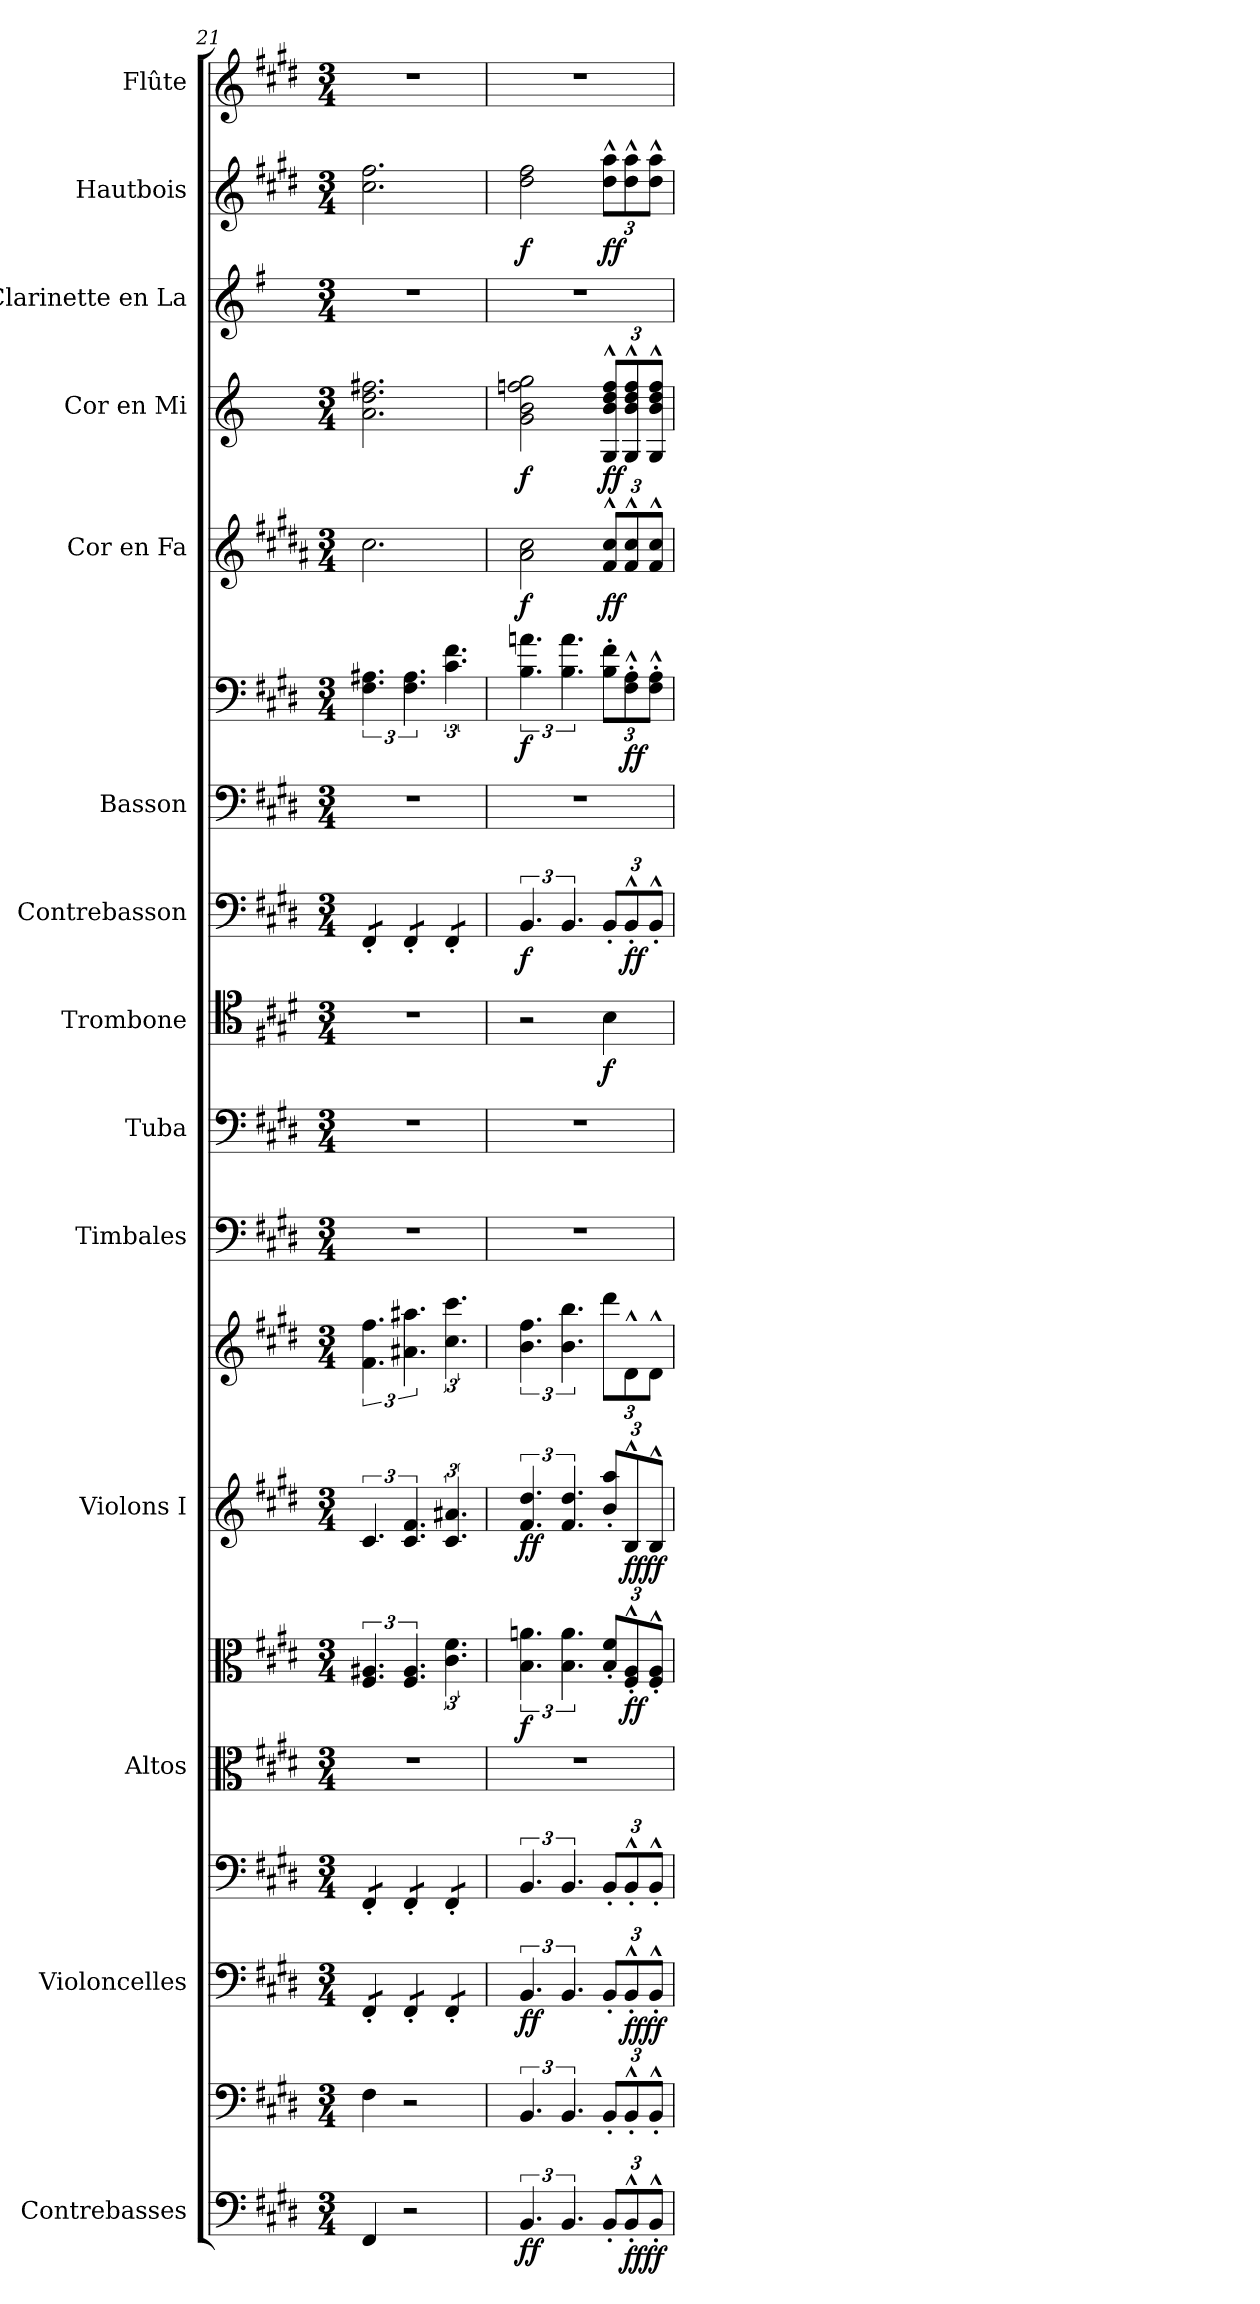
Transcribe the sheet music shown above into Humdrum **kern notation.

**kern	**kern	**dynam	**kern	**kern	**dynam	**kern	**kern	**dynam	**kern	**kern	**dynam	**kern	**kern	**kern	**dynam	**kern	**dynam	**kern	**kern	**dynam	**kern	**dynam	**kern	**dynam	**kern	**kern	**dynam	**kern
*part14	*part14	*part14	*part13	*part13	*part13	*part12	*part12	*part12	*part11	*part11	*part11	*part10	*part9	*part8	*part8	*part7	*part7	*part6	*part6	*part6	*part5	*part5	*part4	*part4	*part3	*part2	*part2	*part1
*staff19	*staff18	*staff18/19	*staff17	*staff16	*staff16/17	*staff15	*staff14	*staff14/15	*staff13	*staff12	*staff12/13	*staff11	*staff10	*staff9	*staff9	*staff8	*staff8	*staff7	*staff6	*staff6/7	*staff5	*staff5	*staff4	*staff4	*staff3	*staff2	*staff2	*staff1
*I"Contrebasses	*	*	*I"Violoncelles	*	*	*I"Altos	*	*	*I"Violons I	*	*	*I"Timbales	*I"Tuba	*I"Trombone	*	*I"Contrebasson	*	*I"Basson	*	*	*I"Cor en Fa	*	*I"Cor en Mi	*	*I"Clarinette en La	*I"Hautbois	*	*I"Flûte
*I'Cbs.	*	*	*I'Vlcs	*	*	*I'Alt.	*	*	*I'Vlns. I	*	*	*I'Timb.	*I'Tba.	*I'Tbn.	*	*I'Cbsn.	*	*I'Bsn.	*	*	*I'Cor Fa	*	*I'Cor Mi	*	*I'Clar. La	*I'Htbs.	*	*I'Fl.
*clefF4	*clefF4	*	*clefF4	*clefF4	*	*clefC3	*clefC3	*	*clefG2	*clefG2	*	*clefF4	*clefF4	*clefC4	*	*clefF4	*	*clefF4	*clefF4	*	*clefG2	*	*clefG2	*	*clefG2	*clefG2	*	*clefG2
*ITrd7c12	*ITrd7c12	*	*	*	*	*	*	*	*	*	*	*	*	*	*	*ITrd7c12	*	*	*	*	*ITrd4c7	*	*ITrd5c8	*	*ITrd2c3	*	*	*
*k[f#c#g#d#]	*k[f#c#g#d#]	*	*k[f#c#g#d#]	*k[f#c#g#d#]	*	*k[f#c#g#d#]	*k[f#c#g#d#]	*	*k[f#c#g#d#]	*k[f#c#g#d#]	*	*k[f#c#g#d#]	*k[f#c#g#d#]	*k[f#c#g#d#]	*	*k[f#c#g#d#]	*	*k[f#c#g#d#]	*k[f#c#g#d#]	*	*k[f#c#g#d#]	*	*k[f#c#g#d#]	*	*k[f#c#g#d#]	*k[f#c#g#d#]	*	*k[f#c#g#d#]
*M3/4	*M3/4	*	*M3/4	*M3/4	*	*M3/4	*M3/4	*	*M3/4	*M3/4	*	*M3/4	*M3/4	*M3/4	*	*M3/4	*	*M3/4	*M3/4	*	*M3/4	*	*M3/4	*	*M3/4	*M3/4	*	*M3/4
=21	=21	=21	=21	=21	=21	=21	=21	=21	=21	=21	=21	=21	=21	=21	=21	=21	=21	=21	=21	=21	=21	=21	=21	=21	=21	=21	=21	=21
*	*	*	*tremolo	*	*	*	*	*	*	*	*	*	*	*	*	*	*	*	*	*	*	*	*	*	*	*	*	*
*	*	*	*	*tremolo	*	*	*	*	*	*	*	*	*	*	*	*	*	*	*	*	*	*	*	*	*	*	*	*
*	*	*	*	*	*	*	*	*	*	*	*	*	*	*	*	*tremolo	*	*	*	*	*	*	*	*	*	*	*	*
4FFF#/	4FF#\	.	12FF#'/L	12FF#'/L	.	2.r	6.F#/ 6.A#X/	.	6.c#/	6.f#\ 6.ff#\	.	2.r	2.r	2.r	.	12FFF#'/L	.	2.r	6.F#\ 6.A#X\	.	2.f#\	.	2.c#\ 2.f#\ 2.a#X\	.	2.r	2.cc#\ 2.ff#\	.	2.r
.	.	.	12FF#'/	12FF#'/	.	.	.	.	.	.	.	.	.	.	.	12FFF#'/	.	.	.	.	.	.	.	.	.	.	.	.
.	.	.	12FF#'/J	12FF#'/J	.	.	.	.	.	.	.	.	.	.	.	12FFF#'/J	.	.	.	.	.	.	.	.	.	.	.	.
2r	2r	.	12FF#'/L	12FF#'/L	.	.	6.F#/ 6.A#/	.	6.c#/ 6.f#/	6.a#X\ 6.aa#X\	.	.	.	.	.	12FFF#'/L	.	.	6.F#\ 6.A#\	.	.	.	.	.	.	.	.	.
.	.	.	12FF#'/	12FF#'/	.	.	.	.	.	.	.	.	.	.	.	12FFF#'/	.	.	.	.	.	.	.	.	.	.	.	.
.	.	.	12FF#'/J	12FF#'/J	.	.	.	.	.	.	.	.	.	.	.	12FFF#'/J	.	.	.	.	.	.	.	.	.	.	.	.
.	.	.	12FF#'/L	12FF#'/L	.	.	6.c#\ 6.f#\	.	6.c#/ 6.a#X/	6.cc#\ 6.ccc#\	.	.	.	.	.	12FFF#'/L	.	.	6.c#\ 6.f#\	.	.	.	.	.	.	.	.	.
.	.	.	12FF#'/	12FF#'/	.	.	.	.	.	.	.	.	.	.	.	12FFF#'/	.	.	.	.	.	.	.	.	.	.	.	.
.	.	.	12FF#'/J	12FF#'/J	.	.	.	.	.	.	.	.	.	.	.	12FFF#'/J	.	.	.	.	.	.	.	.	.	.	.	.
*	*	*	*	*	*	*	*	*	*	*	*	*	*	*	*	*Xtremolo	*	*	*	*	*	*	*	*	*	*	*	*
*	*	*	*	*Xtremolo	*	*	*	*	*	*	*	*	*	*	*	*	*	*	*	*	*	*	*	*	*	*	*	*
*	*	*	*Xtremolo	*	*	*	*	*	*	*	*	*	*	*	*	*	*	*	*	*	*	*	*	*	*	*	*	*
=22	=22	=22	=22	=22	=22	=22	=22	=22	=22	=22	=22	=22	=22	=22	=22	=22	=22	=22	=22	=22	=22	=22	=22	=22	=22	=22	=22	=22
!	!	!LO:DY:b=2	!	!	!	!	!	!	!	!	!	!	!	!	!	!	!	!	!	!	!	!	!	!	!	!	!	!
!	!	!LO:DY:n=1:b	!	!	!LO:DY:b=2	!	!	!	!	!	!	!	!	!	!	!	!	!	!	!	!	!	!	!	!	!	!	!
!	!	!	!	!	!LO:DY:n=1:b	!	!	!LO:DY:b	!	!	!LO:DY:b=2	!	!	!	!	!	!	!	!	!	!	!	!	!	!	!	!	!
!	!	!	!	!	!	!	!	!	!	!	!LO:DY:n=1:b	!	!	!	!	!	!LO:DY:b	!	!	!LO:DY:b	!	!LO:DY:b	!	!LO:DY:b	!	!	!LO:DY:b	!
6.BBB/	6.BBB/	f f	6.BB/	6.BB/	f f	2.r	6.B\ 6.an\	f	6.f#/ 6.dd#/	6.b\ 6.ff#\	f f	2.r	2.r	2r	.	6.BBB/	f	2.r	6.B\ 6.an\	f	2d#\ 2f#\	f	2B\ 2d#\ 2an\ 2b\	f	2.r	2dd#\ 2ff#\	f	2.r
6.BBB/	6.BBB/	.	6.BB/	6.BB/	.	.	6.B\ 6.a\	.	6.f#/ 6.dd#/	6.b\ 6.bb\	.	.	.	.	.	6.BBB/	.	.	6.B\ 6.a\	.	.	.	.	.	.	.	.	.
*Xbrackettup	*Xbrackettup	*	*Xbrackettup	*Xbrackettup	*	*	*Xbrackettup	*	*Xbrackettup	*Xbrackettup	*	*	*	*	*	*Xbrackettup	*	*	*Xbrackettup	*	*Xbrackettup	*	*Xbrackettup	*	*	*Xbrackettup	*	*
!	!	!	!	!	!	!	!	!	!	!	!	!	!	!	!LO:DY:b	!	!	!	!	!	!	!LO:DY:b	!	!LO:DY:b	!	!	!LO:DY:b	!
12BBB'/L	12BBB'/L	.	12BB'/L	12BB'/L	.	.	12B/' 12f#/'L	.	12b/' 12aa/'L	12ddd#\L	.	.	.	4B\	f	12BBB'/L	.	.	12B\' 12f#\'L	.	12B/^^ 12f#/^^L	ff	12BB/^^ 12d#/^^ 12f#/^^ 12a/^^L	ff	.	12dd#\^^ 12aa\^^L	ff	.
!	!	!LO:DY:n=2:b=2	!	!	!	!	!	!	!	!	!	!	!	!	!	!	!	!	!	!	!	!	!	!	!	!	!	!
!	!	!LO:DY:n=3:b	!	!	!LO:DY:n=2:b=2	!	!	!	!	!	!	!	!	!	!	!	!	!	!	!	!	!	!	!	!	!	!	!
!	!	!	!	!	!LO:DY:n=3:b	!	!	!LO:DY:b	!	!	!LO:DY:n=2:b=2	!	!	!	!	!	!	!	!	!	!	!	!	!	!	!	!	!
!	!	!	!	!	!	!	!	!	!	!	!LO:DY:n=3:b	!	!	!	!	!	!LO:DY:b	!	!	!LO:DY:b	!	!	!	!	!	!	!	!
12BBB'^^/	12BBB'^^/	ff ff	12BB'^^/	12BB'^^/	ff ff	.	12F#/'^^ 12A/'^^	ff	12B^^/	12d#^^\	ff ff	.	.	.	.	12BBB'^^/	ff	.	12F#\'^^ 12A\'^^	ff	12B/^^ 12f#/^^	.	12BB/^^ 12d#/^^ 12f#/^^ 12a/^^	.	.	12dd#\^^ 12aa\^^	.	.
12BBB'^^/J	12BBB'^^/J	.	12BB'^^/J	12BB'^^/J	.	.	12F#/'^^ 12A/'^^J	.	12B^^/J	12d#^^\J	.	.	.	.	.	12BBB'^^/J	.	.	12F#\'^^ 12A\'^^J	.	12B/^^ 12f#/^^J	.	12BB/^^ 12d#/^^ 12f#/^^ 12a/^^J	.	.	12dd#\^^ 12aa\^^J	.	.
=	=	=	=	=	=	=	=	=	=	=	=	=	=	=	=	=	=	=	=	=	=	=	=	=	=	=	=	=
*-	*-	*-	*-	*-	*-	*-	*-	*-	*-	*-	*-	*-	*-	*-	*-	*-	*-	*-	*-	*-	*-	*-	*-	*-	*-	*-	*-	*-
